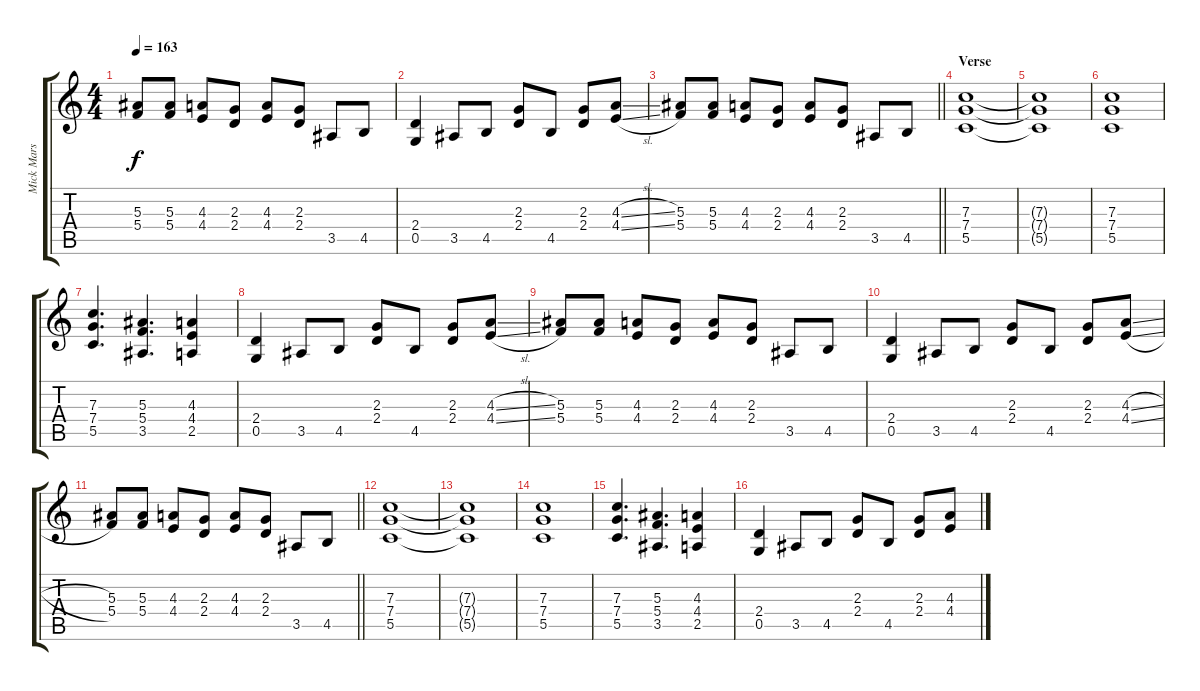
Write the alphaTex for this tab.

\track ("Mick Mars" "Mick Mars") {instrument distortionguitar}
\staff {score tabs}
\tuning (D4 A3 F3 C3 G2 D2) {hide}
\ts (4 4)
\tempo 163
\clef g2
\ks c
(5.3 5.4).8{dy f} (5.3 5.4).8 (4.3 4.4).8 (2.3 2.4).8 (4.3 4.4).8 (2.3 2.4).8 3.5.8 4.5.8 |
(2.4 0.5).4 3.5.8 4.5.8 (2.3 2.4).8 4.5.8 (2.3 2.4).8 (4.3{sl} 4.4{sl}).8 |
\barLineRight lightlight
(5.3 5.4).8 (5.3 5.4).8 (4.3 4.4).8 (2.3 2.4).8 (4.3 4.4).8 (2.3 2.4).8 3.5.8 4.5.8 |
\section ("" "Verse")
(7.3 7.4 5.5).1 |
(7.3{t} 7.4{t} 5.5{t}).1 |
(7.3 7.4 5.5).1 |
(7.3 7.4 5.5).4{d} (5.3 5.4 3.5).4{d} (4.3 4.4 2.5).4 |
(2.4 0.5).4 3.5.8 4.5.8 (2.3 2.4).8 4.5.8 (2.3 2.4).8 (4.3{sl} 4.4{sl}).8 |
(5.3 5.4).8 (5.3 5.4).8 (4.3 4.4).8 (2.3 2.4).8 (4.3 4.4).8 (2.3 2.4).8 3.5.8 4.5.8 |
(2.4 0.5).4 3.5.8 4.5.8 (2.3 2.4).8 4.5.8 (2.3 2.4).8 (4.3{sl} 4.4{sl}).8 |
\barLineRight lightlight
(5.3 5.4).8 (5.3 5.4).8 (4.3 4.4).8 (2.3 2.4).8 (4.3 4.4).8 (2.3 2.4).8 3.5.8 4.5.8 |
(7.3 7.4 5.5).1 |
(7.3{t} 7.4{t} 5.5{t}).1 |
(7.3 7.4 5.5).1 |
(7.3 7.4 5.5).4{d} (5.3 5.4 3.5).4{d} (4.3 4.4 2.5).4 |
(2.4 0.5).4 3.5.8 4.5.8 (2.3 2.4).8 4.5.8 (2.3 2.4).8 (4.3{sl} 4.4{sl}).8
